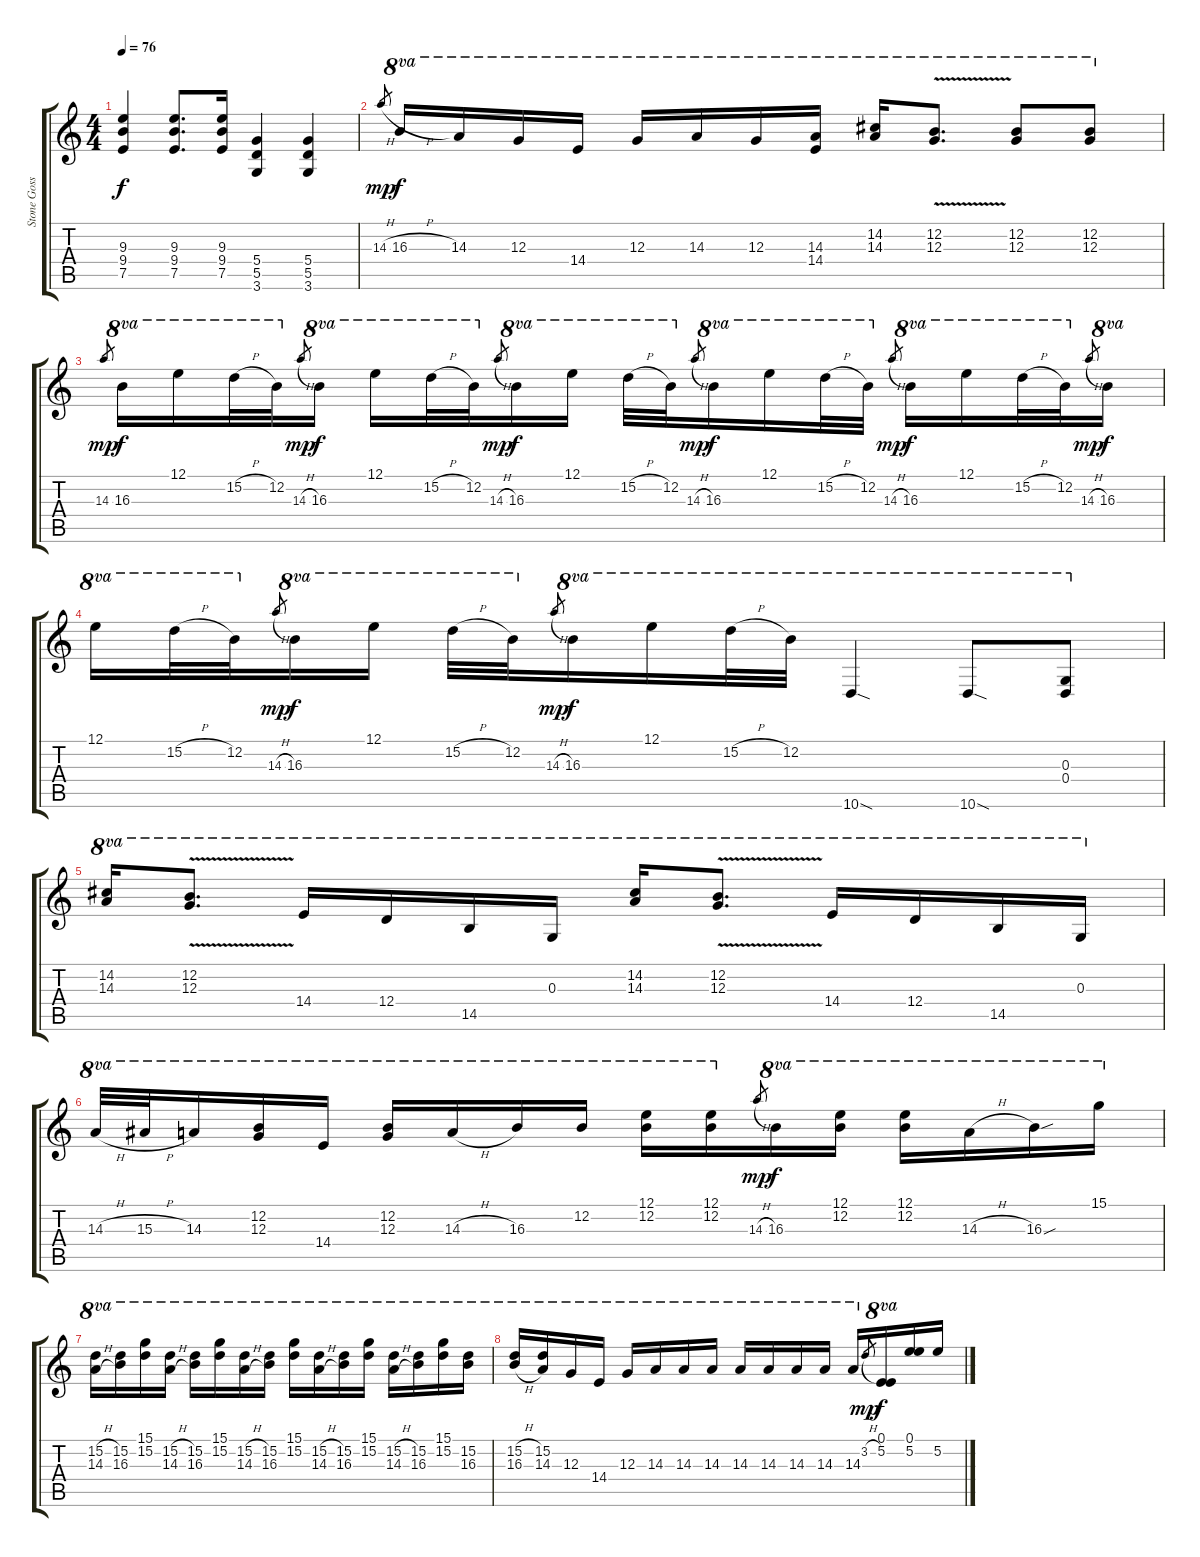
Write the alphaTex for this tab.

\track ("Stone Gossard - Rythm Guitar" "Stone Goss") {instrument overdrivenguitar}
\staff {score tabs}
\tuning (E4 B3 G3 D3 A2 E2) {hide}
\ts (4 4)
\tempo 76
\clef g2
\ks c
(9.3 9.4 7.5).4{dy f} (9.3 9.4 7.5).8{d} (9.3 9.4 7.5).16 (5.4 5.5 3.6).4 (5.4 5.5 3.6).4 |
14.3{h}.8{gr dy mp} 16.3{h}.16{ot 8va dy f volume 16 balance 8} 14.3.16{ot 8va} 12.3.16{ot 8va} 14.4.16{ot 8va} 12.3.16{ot 8va} 14.3.16{ot 8va} 12.3.16{ot 8va} (14.3 14.4).16{ot 8va} (14.2 14.3).16{ot 8va} (12.2 12.3{v}).8{d ot 8va} (12.2 12.3).8{ot 8va} (12.2 12.3).8{ot 8va} |
14.3.8{gr dy mp} 16.3.16{ot 8va dy f} 12.1.16{ot 8va} 15.2{h}.32{ot 8va} 12.2.32{ot 8va} 14.3{h}.8{gr dy mp} 16.3.16{ot 8va dy f} 12.1.16{ot 8va} 15.2{h}.32{ot 8va} 12.2.32{ot 8va} 14.3{h}.8{gr dy mp} 16.3.16{ot 8va dy f} 12.1.16{ot 8va} 15.2{h}.32{ot 8va} 12.2.32{ot 8va} 14.3{h}.8{gr dy mp} 16.3.16{ot 8va dy f} 12.1.16{ot 8va} 15.2{h}.32{ot 8va} 12.2.32{ot 8va} 14.3{h}.8{gr dy mp} 16.3.16{ot 8va dy f} 12.1.16{ot 8va} 15.2{h}.32{ot 8va} 12.2.32{ot 8va} 14.3{h}.8{gr dy mp} 16.3.16{ot 8va dy f} |
12.1.16{ot 8va} 15.2{h}.32{ot 8va} 12.2.32{ot 8va} 14.3{h}.8{gr dy mp} 16.3.16{ot 8va dy f} 12.1.16{ot 8va} 15.2{h}.32{ot 8va} 12.2.32{ot 8va} 14.3{h}.8{gr dy mp} 16.3.16{ot 8va dy f} 12.1.16{ot 8va} 15.2{h}.32{ot 8va} 12.2.32{ot 8va} 10.6{sod}.4{ot 8va} 10.6{sod}.8{ot 8va} (0.3 0.4).8{ot 8va} |
(14.2 14.3).16{ot 8va} (12.2{v} 12.3{v}).8{d ot 8va} 14.4.16{ot 8va} 12.4.16{ot 8va} 14.5.16{ot 8va} 0.3.16{ot 8va} (14.2 14.3).16{ot 8va} (12.2{v} 12.3{v}).8{d ot 8va} 14.4.16{ot 8va} 12.4.16{ot 8va} 14.5.16{ot 8va} 0.3.16{ot 8va} |
14.3{h}.32{ot 8va} 15.3{h}.32{ot 8va} 14.3.16{ot 8va} (12.2 12.3).16{ot 8va} 14.4.16{ot 8va} (12.2 12.3).16{ot 8va} 14.3{h}.16{ot 8va} 16.3.16{ot 8va} 12.2.16{ot 8va} (12.1 12.2).16{ot 8va} (12.1 12.2).16{ot 8va} 14.3{h}.8{gr dy mp} 16.3.16{ot 8va dy f} (12.1 12.2).16{ot 8va} (12.1 12.2).16{ot 8va} 14.3{h}.16{ot 8va} 16.3{sou}.16{ot 8va} 15.1.16{ot 8va} |
(15.2{h} 14.3{h}).16{ot 8va} (15.2 16.3).16{ot 8va} (15.1 15.2).16{ot 8va} (15.2{h} 14.3{h}).16{ot 8va} (15.2 16.3).16{ot 8va} (15.1 15.2).16{ot 8va} (15.2{h} 14.3{h}).16{ot 8va} (15.2 16.3).16{ot 8va} (15.1 15.2).16{ot 8va} (15.2{h} 14.3{h}).16{ot 8va} (15.2 16.3).16{ot 8va} (15.1 15.2).16{ot 8va} (15.2{h} 14.3{h}).16{ot 8va} (15.2 16.3).16{ot 8va} (15.1 15.2).16{ot 8va} (15.2 16.3).16{ot 8va} |
(15.2{h} 16.3{h}).16{ot 8va} (15.2 14.3).16{ot 8va} 12.3.16{ot 8va} 14.4.16{ot 8va} 12.3.16{ot 8va} 14.3.16{ot 8va} 14.3.16{ot 8va} 14.3.16{ot 8va} 14.3.16{ot 8va} 14.3.16{ot 8va} 14.3.16{ot 8va} 14.3.16{ot 8va} 14.3.16{ot 8va} 3.2{h}.8{gr dy mp} (0.1 5.2).16{ot 8va dy f} (0.1 5.2).16 5.2.16
